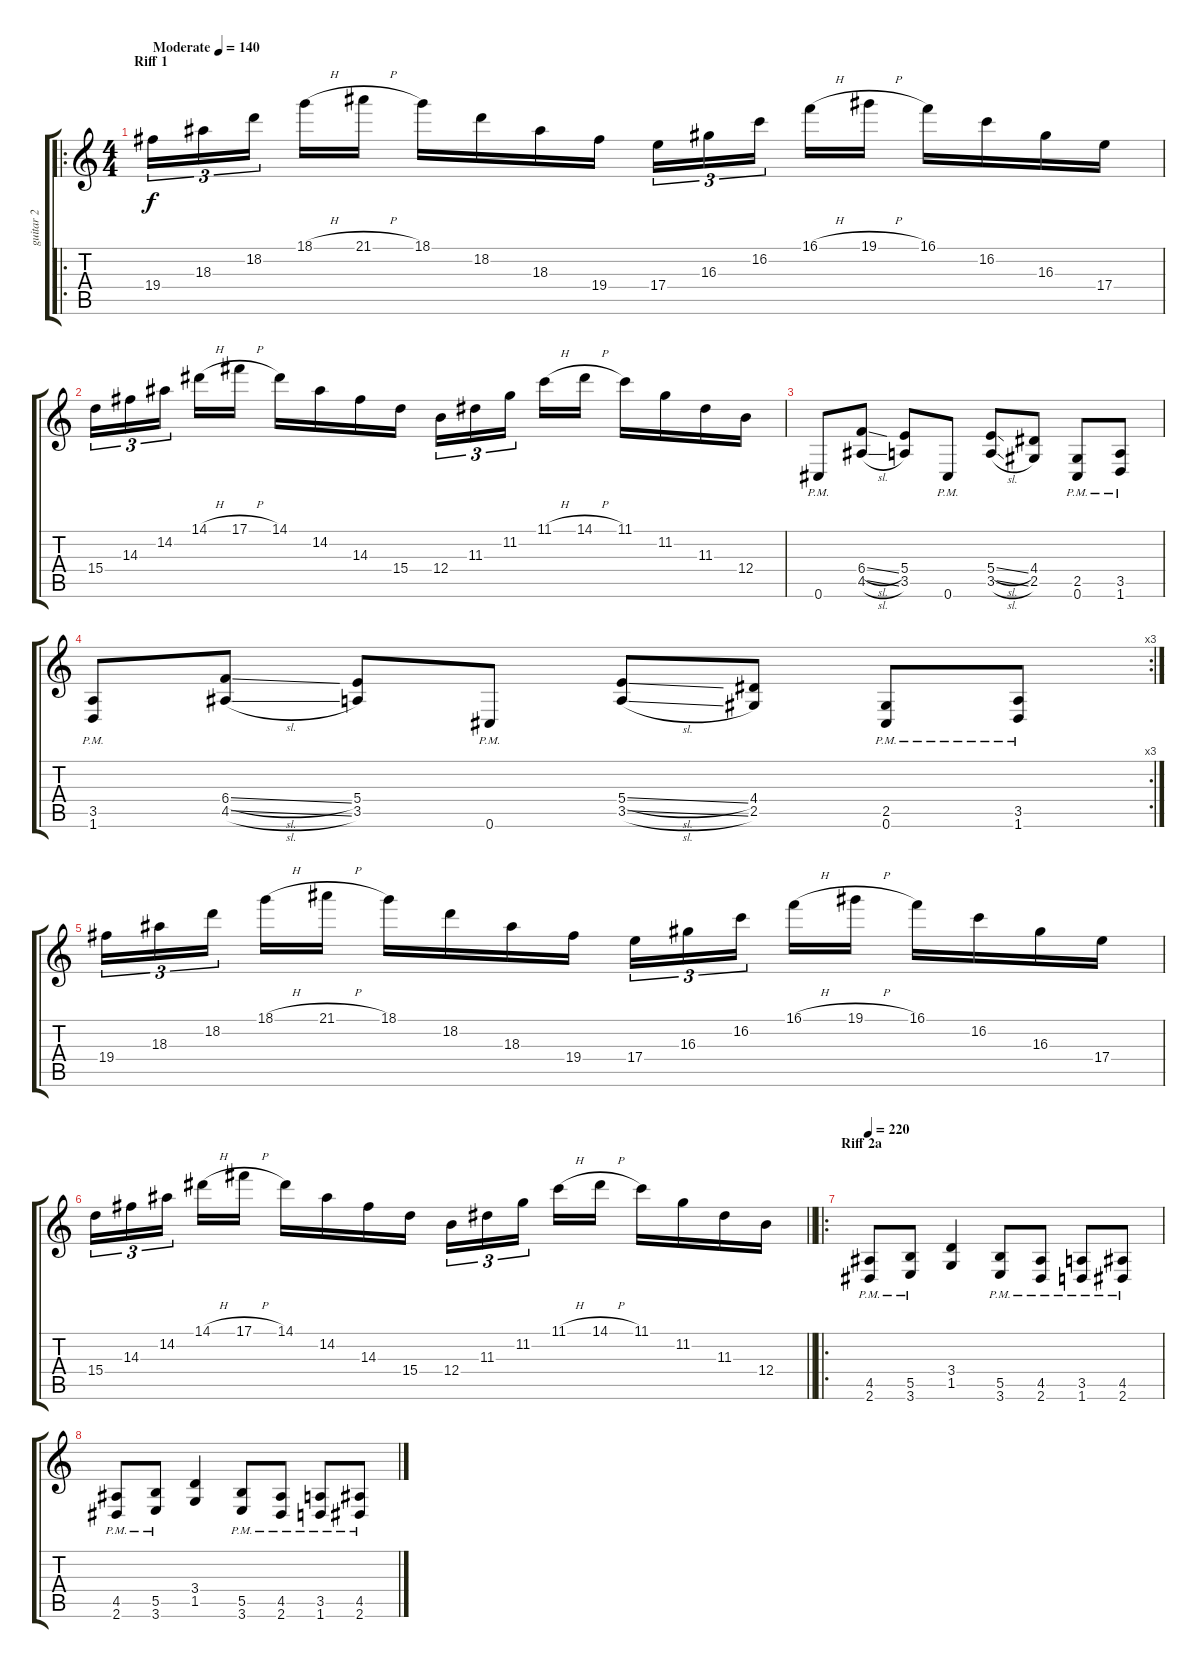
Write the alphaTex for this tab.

\track ("guitar 2" "guitar 2") {instrument distortionguitar}
\staff {score tabs}
\tuning (Db4 Ab3 E3 B2 Gb2 Db2) {hide}
\ro
\ts (4 4)
\section ("" "Riff 1")
\tempo (140 "Moderate")
\clef g2
\ks c
19.4.16{tu (3 2) dy f instrument distortionguitar} 18.3.16{tu (3 2)} 18.2.16{tu (3 2) beam splitsecondary} 18.1{h}.16 21.1{h}.16 18.1.16 18.2.16 18.3.16 19.4.16 17.4.16{tu (3 2)} 16.3.16{tu (3 2)} 16.2.16{tu (3 2) beam splitsecondary} 16.1{h}.16 19.1{h}.16 16.1.16 16.2.16 16.3.16 17.4.16 |
15.4.16{tu (3 2)} 14.3.16{tu (3 2)} 14.2.16{tu (3 2) beam splitsecondary} 14.1{h}.16 17.1{h}.16 14.1.16 14.2.16 14.3.16 15.4.16 12.4.16{tu (3 2)} 11.3.16{tu (3 2)} 11.2.16{tu (3 2) beam splitsecondary} 11.1{h}.16 14.1{h}.16 11.1.16 11.2.16 11.3.16 12.4.16 |
0.6{pm}.8 (6.4{sl} 4.5{sl}).8 (5.4 3.5).8 0.6{pm}.8 (5.4{sl} 3.5{sl}).8 (4.4 2.5).8 (2.5{pm} 0.6{pm}).8 (3.5{pm} 1.6{pm}).8 |
\rc 3
(3.5{pm} 1.6{pm}).8 (6.4{sl} 4.5{sl}).8 (5.4 3.5).8 0.6{pm}.8 (5.4{sl} 3.5{sl}).8 (4.4 2.5).8 (2.5{pm} 0.6{pm}).8 (3.5{pm} 1.6{pm}).8 |
19.4.16{tu (3 2)} 18.3.16{tu (3 2)} 18.2.16{tu (3 2) beam splitsecondary} 18.1{h}.16 21.1{h}.16 18.1.16 18.2.16 18.3.16 19.4.16 17.4.16{tu (3 2)} 16.3.16{tu (3 2)} 16.2.16{tu (3 2) beam splitsecondary} 16.1{h}.16 19.1{h}.16 16.1.16 16.2.16 16.3.16 17.4.16 |
\barLineRight lightlight
15.4.16{tu (3 2)} 14.3.16{tu (3 2)} 14.2.16{tu (3 2) beam splitsecondary} 14.1{h}.16 17.1{h}.16 14.1.16 14.2.16 14.3.16 15.4.16 12.4.16{tu (3 2)} 11.3.16{tu (3 2)} 11.2.16{tu (3 2) beam splitsecondary} 11.1{h}.16 14.1{h}.16 11.1.16 11.2.16 11.3.16 12.4.16 |
\ro
\section ("" "Riff 2a")
\tempo 220
(4.5{pm} 2.6{pm}).8 (5.5{pm} 3.6{pm}).8 (3.4 1.5).4 (5.5{pm} 3.6{pm}).8 (4.5{pm} 2.6{pm}).8 (3.5{pm} 1.6{pm}).8 (4.5{pm} 2.6{pm}).8 |
(4.5{pm} 2.6{pm}).8 (5.5{pm} 3.6{pm}).8 (3.4 1.5).4 (5.5{pm} 3.6{pm}).8 (4.5{pm} 2.6{pm}).8 (3.5{pm} 1.6{pm}).8 (4.5{pm} 2.6{pm}).8
